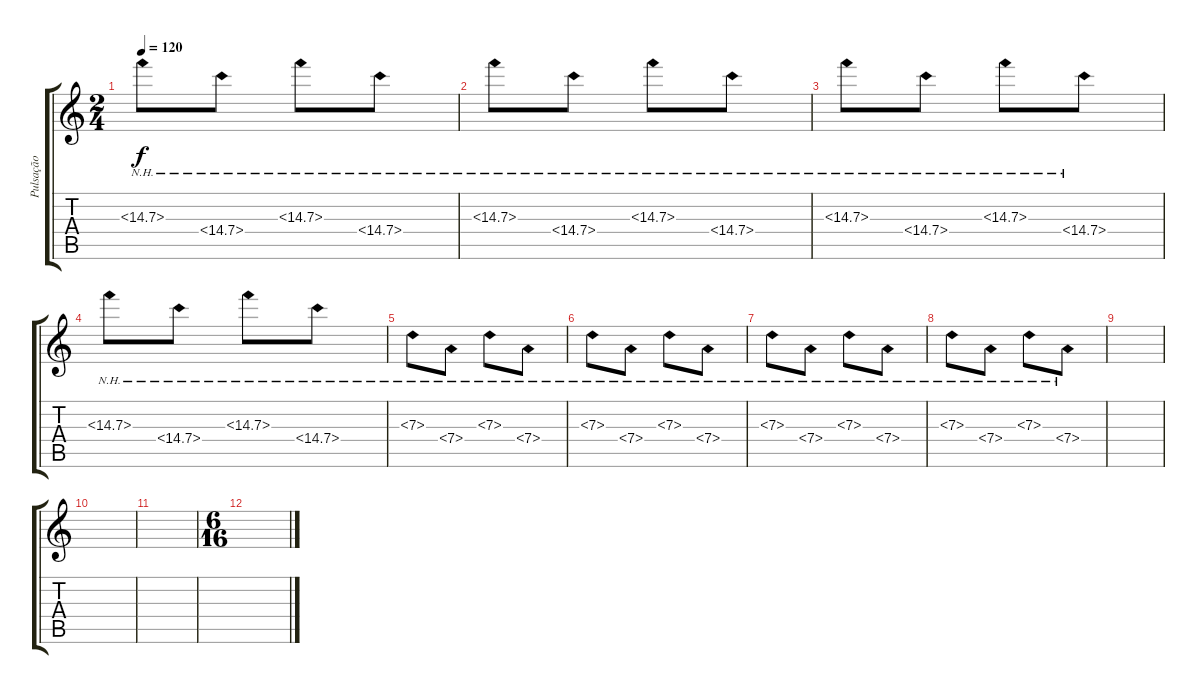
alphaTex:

\track ("Pulsação" "Pulsação") {instrument woodblock}
\staff {score tabs}
\tuning (E4 B3 G3 D3 A2 E2) {hide}
\ts (2 4)
\tempo 120
\clef g2
\ks c
14.3{nh}.8{dy f} 14.4{nh}.8 14.3{nh}.8 14.4{nh}.8 |
14.3{nh}.8 14.4{nh}.8 14.3{nh}.8 14.4{nh}.8 |
14.3{nh}.8 14.4{nh}.8 14.3{nh}.8 14.4{nh}.8 |
14.3{nh}.8 14.4{nh}.8 14.3{nh}.8 14.4{nh}.8 |
7.3{nh}.8 7.4{nh}.8 7.3{nh}.8 7.4{nh}.8 |
7.3{nh}.8 7.4{nh}.8 7.3{nh}.8 7.4{nh}.8 |
7.3{nh}.8 7.4{nh}.8 7.3{nh}.8 7.4{nh}.8 |
7.3{nh}.8 7.4{nh}.8 7.3{nh}.8 7.4{nh}.8 |
|
|
|
\ts (6 16)
